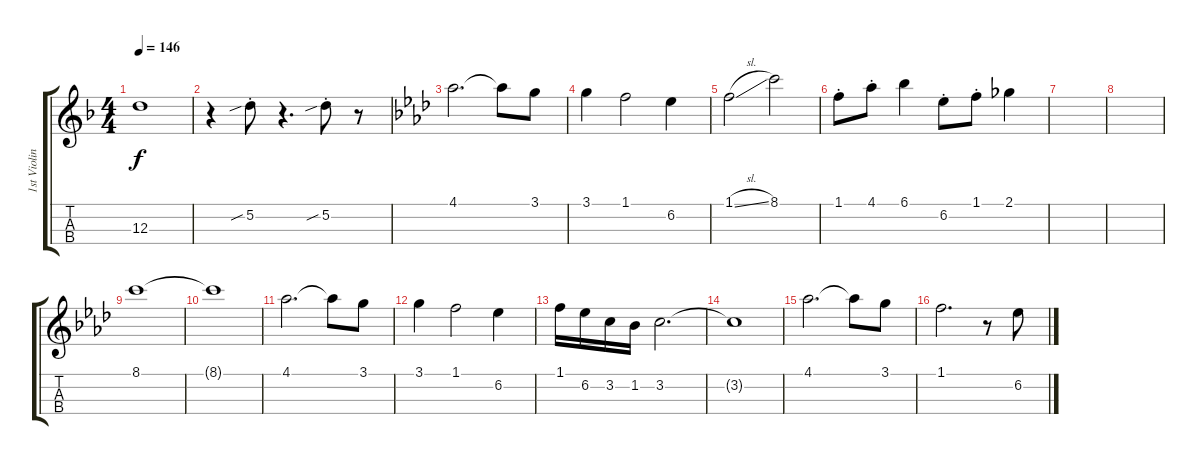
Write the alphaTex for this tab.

\track ("1st Violin" "1st Violin") {instrument violin}
\staff {score tabs}
\tuning (E5 A4 D4 G3) {hide}
\ts (4 4)
\tempo 146
\clef g2
\ks dminor
12.3.1{dy f} |
r.4 5.2{sib st}.8 r.4{d} 5.2{sib st}.8 r.8 |
\ks fminor
4.1.2{d} 4.1{t}.8 3.1.8 |
3.1.4 1.1.2 6.2.4 |
1.1{sl}.2 8.1.2 |
1.1{st}.8 4.1{st}.8 6.1.4 6.2{st}.8 1.1{st}.8 2.1.4 |
|
|
8.1.1 |
8.1{t}.1 |
4.1.2{d} 4.1{t}.8 3.1.8 |
3.1.4 1.1.2 6.2.4 |
1.1.16 6.2.16 3.2.16 1.2.16 3.2.2{d} |
3.2{t}.1 |
4.1.2{d} 4.1{t}.8 3.1.8 |
1.1.2{d} r.8 6.2.8
